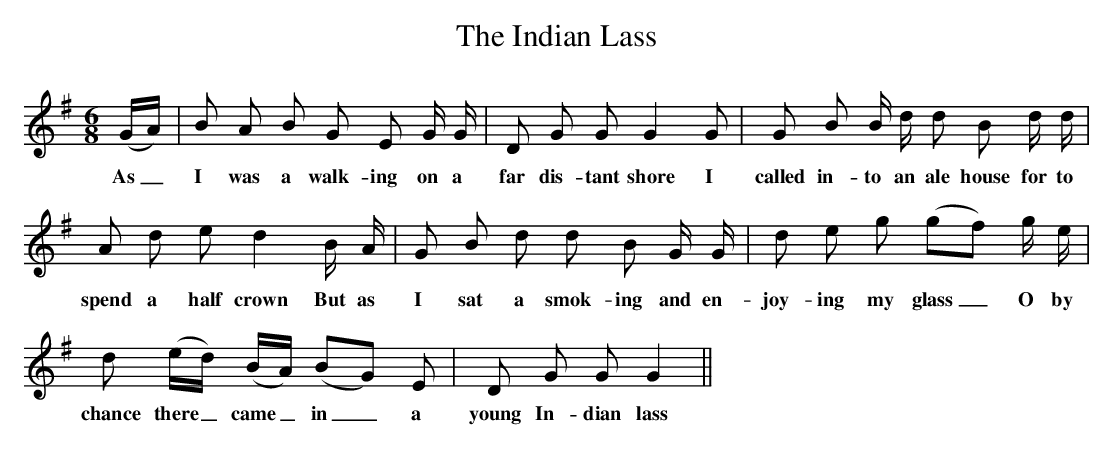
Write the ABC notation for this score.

X:1
T:The Indian Lass
M:6/8
L:1/8
K:G
(G/A/) | B A B G E G/ G/ | D G G G2 G | G B B/ d/ d B d/ d/ |
w:As_ I was a walk-ing on a far dis-tant shore I called in-to an ale house for to
A d e d2 B/ A/ | G B d d B G/ G/ | d e g (gf) g/ e/ |
w:spend a half crown But as I sat a smok-ing and en-joy-ing my glass_ O by
d (e/d/) (B/A/) (BG) E | D G G G2 ||
w:chance there_ came_ in_ a young In-dian lass
